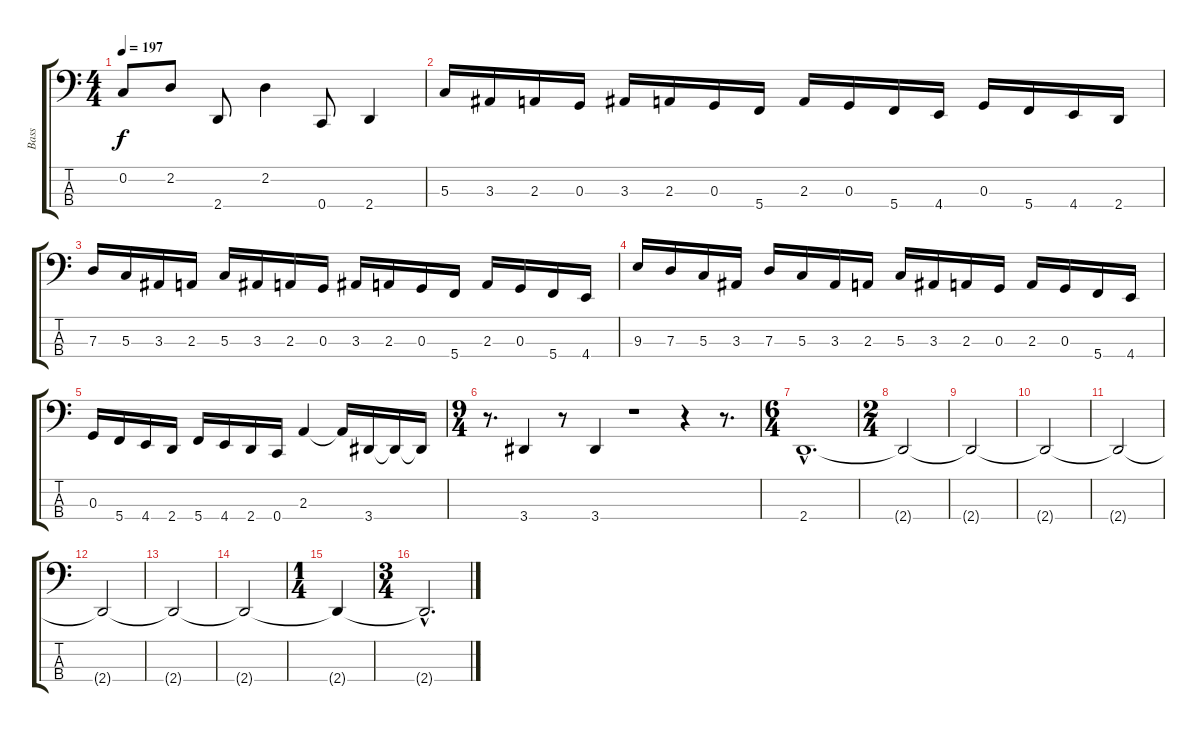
\track ("Bass" "Bass") {instrument electricbasspick}
\staff {score tabs}
\tuning (F2 C2 G1 C1) {hide}
\ts (4 4)
\tempo 197
\clef f4
\ks c
0.2.8{dy f} 2.2.8 2.4.8 2.2.4 0.4.8 2.4.4 |
5.3.16 3.3.16 2.3.16 0.3.16 3.3.16 2.3.16 0.3.16 5.4.16 2.3.16 0.3.16 5.4.16 4.4.16 0.3.16 5.4.16 4.4.16 2.4.16 |
7.3.16 5.3.16 3.3.16 2.3.16 5.3.16 3.3.16 2.3.16 0.3.16 3.3.16 2.3.16 0.3.16 5.4.16 2.3.16 0.3.16 5.4.16 4.4.16 |
9.3.16 7.3.16 5.3.16 3.3.16 7.3.16 5.3.16 3.3.16 2.3.16 5.3.16 3.3.16 2.3.16 0.3.16 2.3.16 0.3.16 5.4.16 4.4.16 |
0.3.16 5.4.16 4.4.16 2.4.16 5.4.16 4.4.16 2.4.16 0.4.16 2.3.4 2.3{t}.16 3.4.16 3.4{t}.16 3.4{t}.16 |
\ts (9 4)
r.8{d} 3.4.4 r.8 3.4.4 r.1 r.4 r.8{d} |
\ts (6 4)
2.4{hac}.1{d} |
\ts (2 4)
2.4{t}.2 |
2.4{t}.2 |
2.4{t}.2 |
2.4{t}.2 |
2.4{t}.2 |
2.4{t}.2 |
2.4{t}.2 |
\ts (1 4)
2.4{t}.4 |
\ts (3 4)
2.4{hac t}.2{d}
